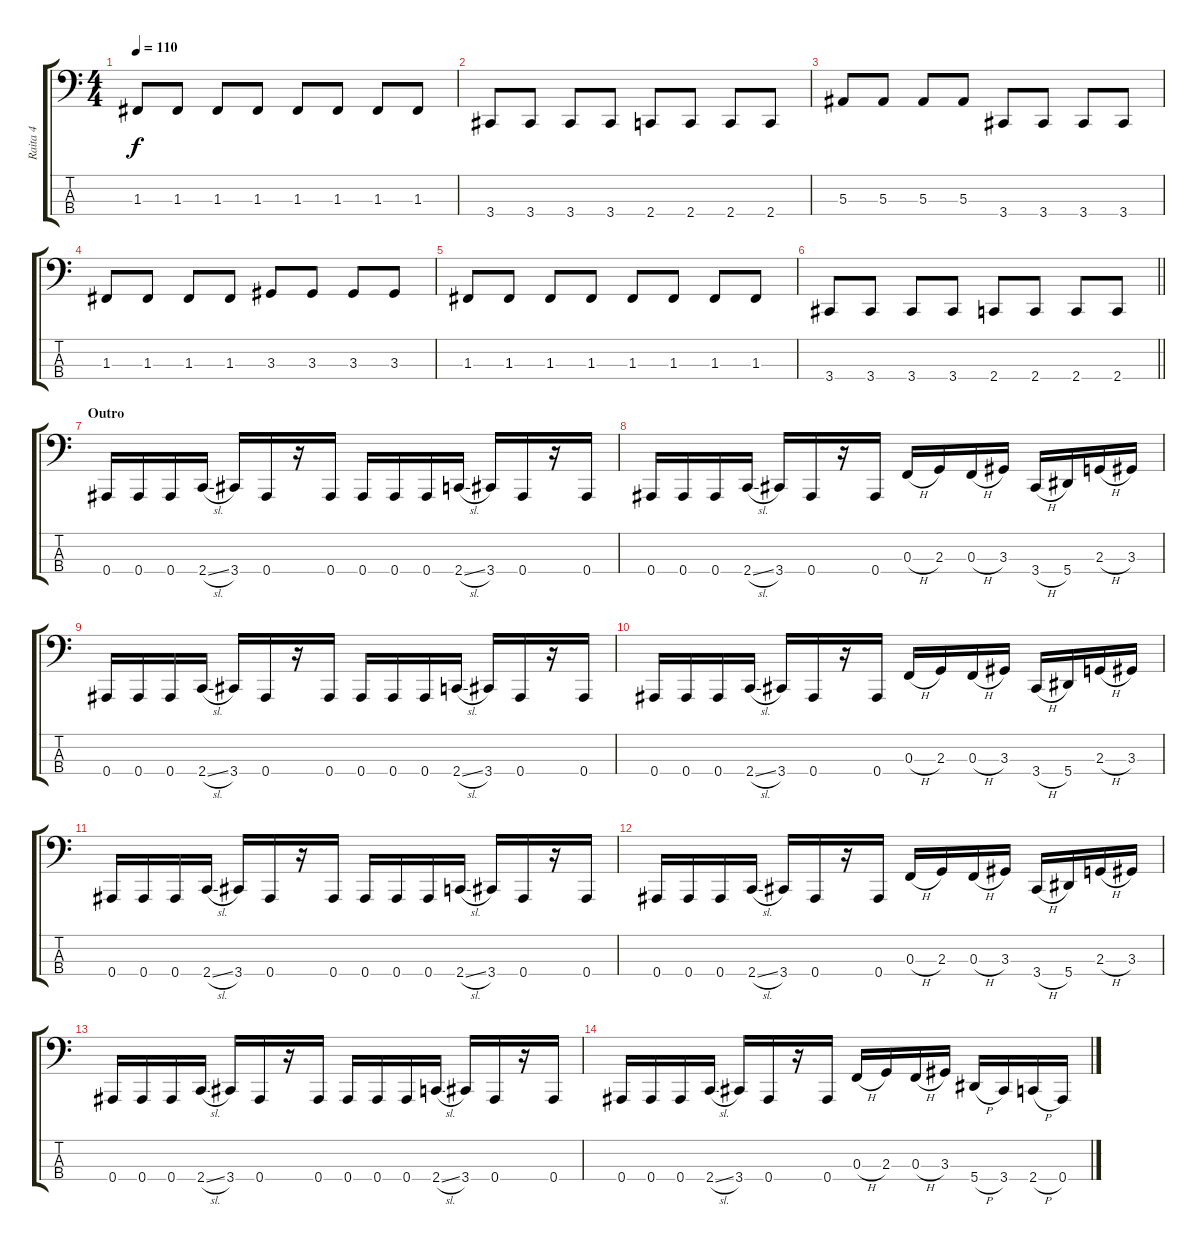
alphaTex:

\track ("Raita 4" "Raita 4") {instrument slapbass1}
\staff {score tabs}
\tuning (Eb2 Bb1 F1 Bb0) {hide}
\ts (4 4)
\tempo 110
\clef f4
\ks c
1.3.8{dy f} 1.3.8 1.3.8 1.3.8 1.3.8 1.3.8 1.3.8 1.3.8 |
3.4.8 3.4.8 3.4.8 3.4.8 2.4.8 2.4.8 2.4.8 2.4.8 |
5.3.8 5.3.8 5.3.8 5.3.8 3.4.8 3.4.8 3.4.8 3.4.8 |
1.3.8 1.3.8 1.3.8 1.3.8 3.3.8 3.3.8 3.3.8 3.3.8 |
1.3.8 1.3.8 1.3.8 1.3.8 1.3.8 1.3.8 1.3.8 1.3.8 |
\barLineRight lightlight
3.4.8 3.4.8 3.4.8 3.4.8 2.4.8 2.4.8 2.4.8 2.4.8 |
\section ("" "Outro")
0.4.16 0.4.16 0.4.16 2.4{sl}.16 3.4.16 0.4.16 r.16 0.4.16 0.4.16 0.4.16 0.4.16 2.4{sl}.16 3.4.16 0.4.16 r.16 0.4.16 |
0.4.16 0.4.16 0.4.16 2.4{sl}.16 3.4.16 0.4.16 r.16 0.4.16 0.3{h}.16 2.3.16 0.3{h}.16 3.3.16 3.4{h}.16 5.4.16 2.3{h}.16 3.3.16 |
0.4.16 0.4.16 0.4.16 2.4{sl}.16 3.4.16 0.4.16 r.16 0.4.16 0.4.16 0.4.16 0.4.16 2.4{sl}.16 3.4.16 0.4.16 r.16 0.4.16 |
0.4.16 0.4.16 0.4.16 2.4{sl}.16 3.4.16 0.4.16 r.16 0.4.16 0.3{h}.16 2.3.16 0.3{h}.16 3.3.16 3.4{h}.16 5.4.16 2.3{h}.16 3.3.16 |
0.4.16 0.4.16 0.4.16 2.4{sl}.16 3.4.16 0.4.16 r.16 0.4.16 0.4.16 0.4.16 0.4.16 2.4{sl}.16 3.4.16 0.4.16 r.16 0.4.16 |
0.4.16 0.4.16 0.4.16 2.4{sl}.16 3.4.16 0.4.16 r.16 0.4.16 0.3{h}.16 2.3.16 0.3{h}.16 3.3.16 3.4{h}.16 5.4.16 2.3{h}.16 3.3.16 |
0.4.16 0.4.16 0.4.16 2.4{sl}.16 3.4.16 0.4.16 r.16 0.4.16 0.4.16 0.4.16 0.4.16 2.4{sl}.16 3.4.16 0.4.16 r.16 0.4.16 |
0.4.16 0.4.16 0.4.16 2.4{sl}.16 3.4.16 0.4.16 r.16 0.4.16 0.3{h}.16 2.3.16 0.3{h}.16 3.3.16 5.4{h}.16 3.4.16 2.4{h}.16 0.4.16
